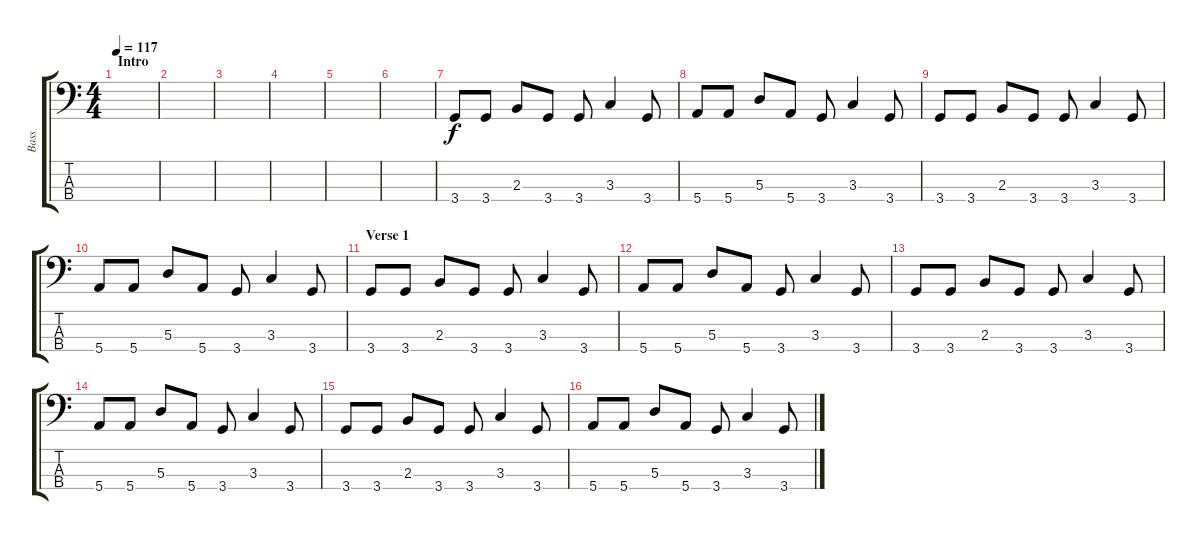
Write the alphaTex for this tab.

\track ("Bass" "Bass") {instrument electricbassfinger}
\staff {score tabs}
\tuning (G2 D2 A1 E1) {hide}
\ts (4 4)
\section ("" "Intro")
\tempo 117
\clef f4
\ks c
|
|
|
|
|
|
3.4.8 3.4.8 2.3.8 3.4.8 3.4.8 3.3.4 3.4.8 |
5.4.8 5.4.8 5.3.8 5.4.8 3.4.8 3.3.4 3.4.8 |
3.4.8 3.4.8 2.3.8 3.4.8 3.4.8 3.3.4 3.4.8 |
5.4.8 5.4.8 5.3.8 5.4.8 3.4.8 3.3.4 3.4.8 |
\section ("" "Verse 1")
3.4.8 3.4.8 2.3.8 3.4.8 3.4.8 3.3.4 3.4.8 |
5.4.8 5.4.8 5.3.8 5.4.8 3.4.8 3.3.4 3.4.8 |
3.4.8 3.4.8 2.3.8 3.4.8 3.4.8 3.3.4 3.4.8 |
5.4.8 5.4.8 5.3.8 5.4.8 3.4.8 3.3.4 3.4.8 |
3.4.8 3.4.8 2.3.8 3.4.8 3.4.8 3.3.4 3.4.8 |
5.4.8 5.4.8 5.3.8 5.4.8 3.4.8 3.3.4 3.4.8
